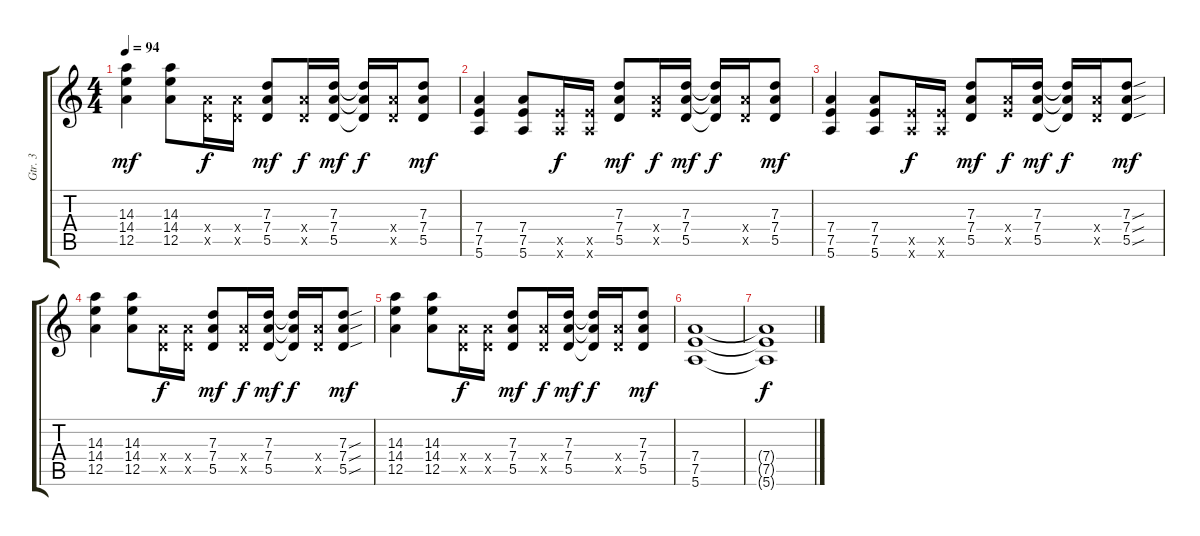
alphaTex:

\track ("Gtr. 3" "Gtr. 3") {instrument distortionguitar}
\staff {score tabs}
\tuning (E4 B3 G3 D3 A2 E2) {hide}
\ts (4 4)
\tempo 94
\clef g2
\ks c
(14.3 14.4 12.5).4{dy mf} (14.3 14.4 12.5).8 (7.4{x} 5.5{x}).16{dy f} (7.4{x} 5.5{x}).16 (7.3 7.4 5.5).8{dy mf} (7.4{x} 5.5{x}).16{dy f} (7.3 7.4 5.5).16{dy mf} (7.3{t} 7.4{t} 5.5{t}).16{dy f} (7.4{x} 5.5{x}).16 (7.3 7.4 5.5).8{dy mf} |
(7.4 7.5 5.6).4 (7.4 7.5 5.6).8 (7.5{x} 5.6{x}).16{dy f} (7.5{x} 5.6{x}).16 (7.3 7.4 5.5).8{dy mf} (7.4{x} 7.5{x}).16{dy f} (7.3 7.4 5.5).16{dy mf} (7.3{t} 7.4{t} 5.5{t}).16{dy f} (7.4{x} 5.5{x}).16 (7.3 7.4 5.5).8{dy mf} |
(7.4 7.5 5.6).4 (7.4 7.5 5.6).8 (7.5{x} 5.6{x}).16{dy f} (7.5{x} 5.6{x}).16 (7.3 7.4 5.5).8{dy mf} (7.4{x} 7.5{x}).16{dy f} (7.3 7.4 5.5).16{dy mf} (7.3{t} 7.4{t} 5.5{t}).16{dy f} (7.4{x} 5.5{x}).16 (7.3{sou} 7.4{sou} 5.5{sou}).8{dy mf} |
(14.3 14.4 12.5).4 (14.3 14.4 12.5).8 (7.4{x} 5.5{x}).16{dy f} (7.4{x} 5.5{x}).16 (7.3 7.4 5.5).8{dy mf} (7.4{x} 5.5{x}).16{dy f} (7.3 7.4 5.5).16{dy mf} (7.3{t} 7.4{t} 5.5{t}).16{dy f} (7.4{x} 5.5{x}).16 (7.3{sou} 7.4{sou} 5.5{sou}).8{dy mf} |
(14.3 14.4 12.5).4 (14.3 14.4 12.5).8 (7.4{x} 5.5{x}).16{dy f} (7.4{x} 5.5{x}).16 (7.3 7.4 5.5).8{dy mf} (7.4{x} 5.5{x}).16{dy f} (7.3 7.4 5.5).16{dy mf} (7.3{t} 7.4{t} 5.5{t}).16{dy f} (7.4{x} 5.5{x}).16 (7.3 7.4 5.5).8{dy mf} |
(7.4 7.5 5.6).1 |
(7.4{t} 7.5{t} 5.6{t}).1{dy f volume 0}
